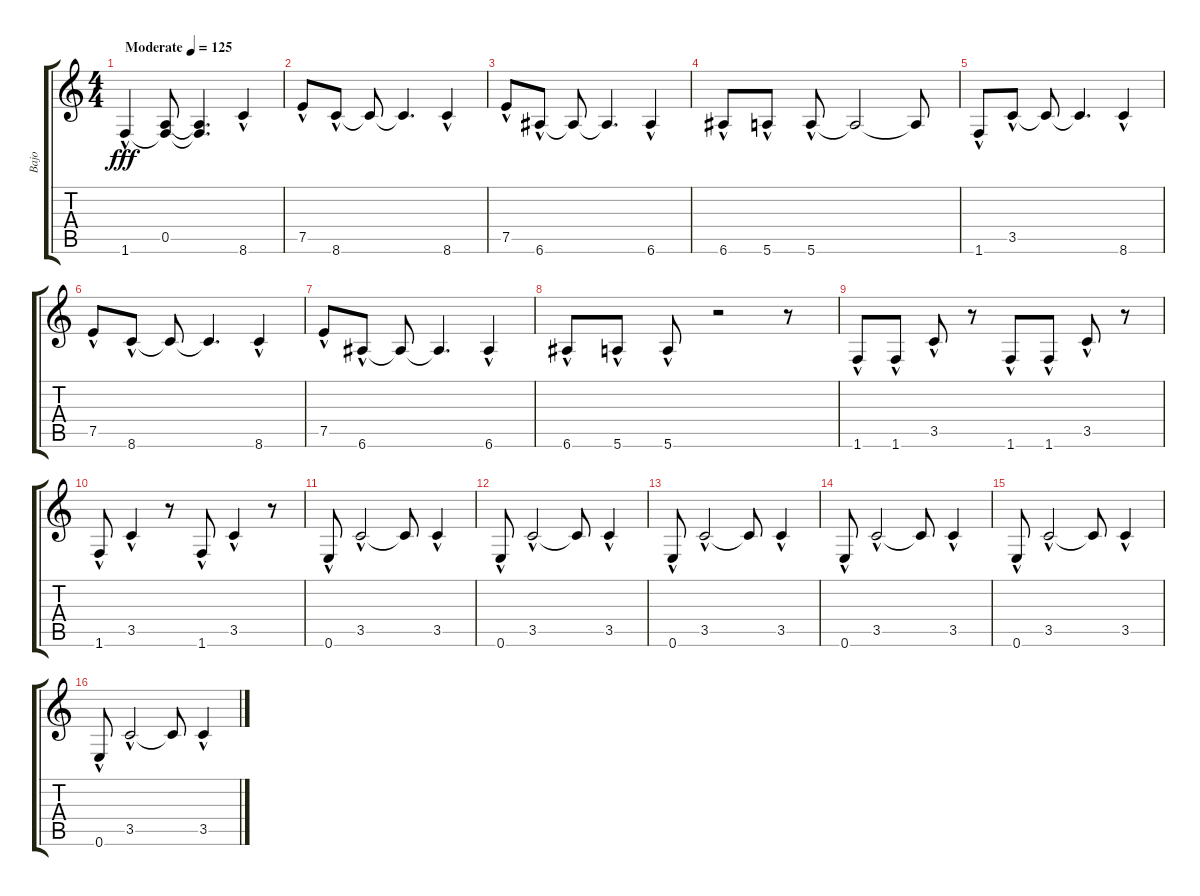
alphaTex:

\track ("Bajo" "Bajo") {instrument electricbassfinger}
\staff {score tabs}
\tuning (E4 B3 G3 D3 A2 E2) {hide}
\ts (4 4)
\tempo (125 "Moderate")
\clef g2
\ks c
1.6{hac}.4{dy fff instrument electricbassfinger} (0.5 1.6{t}).8 (0.5{t} 1.6{t}).4{d} 8.6{hac}.4 |
7.5{hac}.8 8.6{hac}.8 8.6{t}.8 8.6{t}.4{d} 8.6{hac}.4 |
7.5{hac}.8 6.6{hac}.8 6.6{t}.8 6.6{t}.4{d} 6.6{hac}.4 |
6.6{hac}.8 5.6{hac}.8 5.6{hac}.8 5.6{t}.2 5.6{t}.8 |
1.6{hac}.8 3.5{hac}.8 3.5{t}.8 3.5{t}.4{d} 8.6{hac}.4 |
7.5{hac}.8 8.6{hac}.8 8.6{t}.8 8.6{t}.4{d} 8.6{hac}.4 |
7.5{hac}.8 6.6{hac}.8 6.6{t}.8 6.6{t}.4{d} 6.6{hac}.4 |
6.6{hac}.8 5.6{hac}.8 5.6{hac}.8 r.2 r.8 |
1.6{hac}.8 1.6{hac}.8 3.5{hac}.8 r.8 1.6{hac}.8 1.6{hac}.8 3.5{hac}.8 r.8 |
1.6{hac}.8 3.5{hac}.4 r.8 1.6{hac}.8 3.5{hac}.4 r.8 |
0.6{hac}.8 3.5{hac}.2 3.5{t}.8 3.5{hac}.4 |
0.6{hac}.8 3.5{hac}.2 3.5{t}.8 3.5{hac}.4 |
0.6{hac}.8 3.5{hac}.2 3.5{t}.8 3.5{hac}.4 |
0.6{hac}.8 3.5{hac}.2 3.5{t}.8 3.5{hac}.4 |
0.6{hac}.8 3.5{hac}.2 3.5{t}.8 3.5{hac}.4 |
0.6{hac}.8 3.5{hac}.2 3.5{t}.8 3.5{hac}.4
